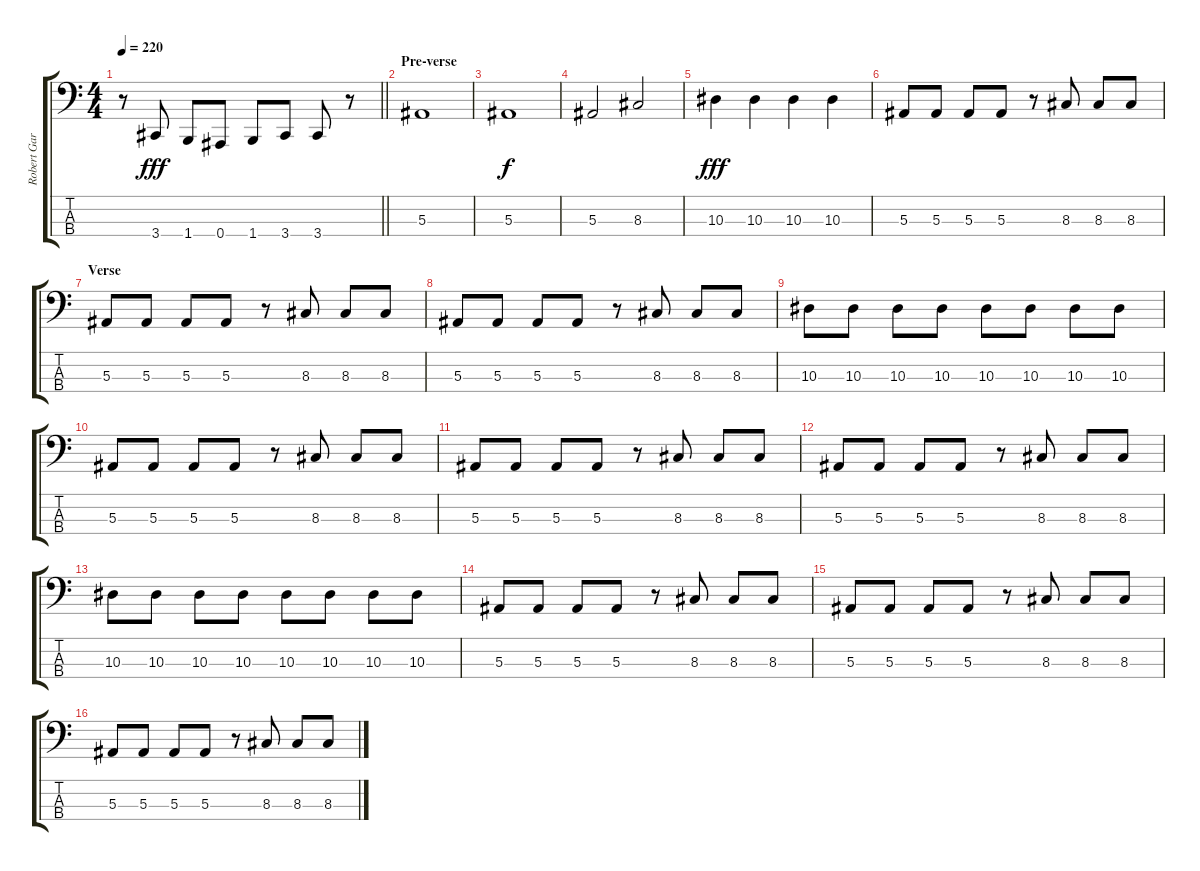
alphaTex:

\track ("Robert Garcia" "Robert Gar") {instrument electricbasspick}
\staff {score tabs}
\tuning (Eb2 Bb1 F1 Bb0) {hide}
\ts (4 4)
\tempo 220
\clef f4
\barLineRight lightlight
\ks c
r.8{dy fff} 3.4.8 1.4.8 0.4.8 1.4.8 3.4.8 3.4.8 r.8 |
\section ("" "Pre-verse")
5.3.1 |
5.3.1{dy f} |
5.3.2 8.3.2 |
10.3.4{dy fff} 10.3.4 10.3.4 10.3.4 |
5.3.8 5.3.8 5.3.8 5.3.8 r.8 8.3.8 8.3.8 8.3.8 |
\section ("" "Verse")
5.3.8 5.3.8 5.3.8 5.3.8 r.8 8.3.8 8.3.8 8.3.8 |
5.3.8 5.3.8 5.3.8 5.3.8 r.8 8.3.8 8.3.8 8.3.8 |
10.3.8 10.3.8 10.3.8 10.3.8 10.3.8 10.3.8 10.3.8 10.3.8 |
5.3.8 5.3.8 5.3.8 5.3.8 r.8 8.3.8 8.3.8 8.3.8 |
5.3.8 5.3.8 5.3.8 5.3.8 r.8 8.3.8 8.3.8 8.3.8 |
5.3.8 5.3.8 5.3.8 5.3.8 r.8 8.3.8 8.3.8 8.3.8 |
10.3.8 10.3.8 10.3.8 10.3.8 10.3.8 10.3.8 10.3.8 10.3.8 |
5.3.8 5.3.8 5.3.8 5.3.8 r.8 8.3.8 8.3.8 8.3.8 |
5.3.8 5.3.8 5.3.8 5.3.8 r.8 8.3.8 8.3.8 8.3.8 |
5.3.8 5.3.8 5.3.8 5.3.8 r.8 8.3.8 8.3.8 8.3.8
